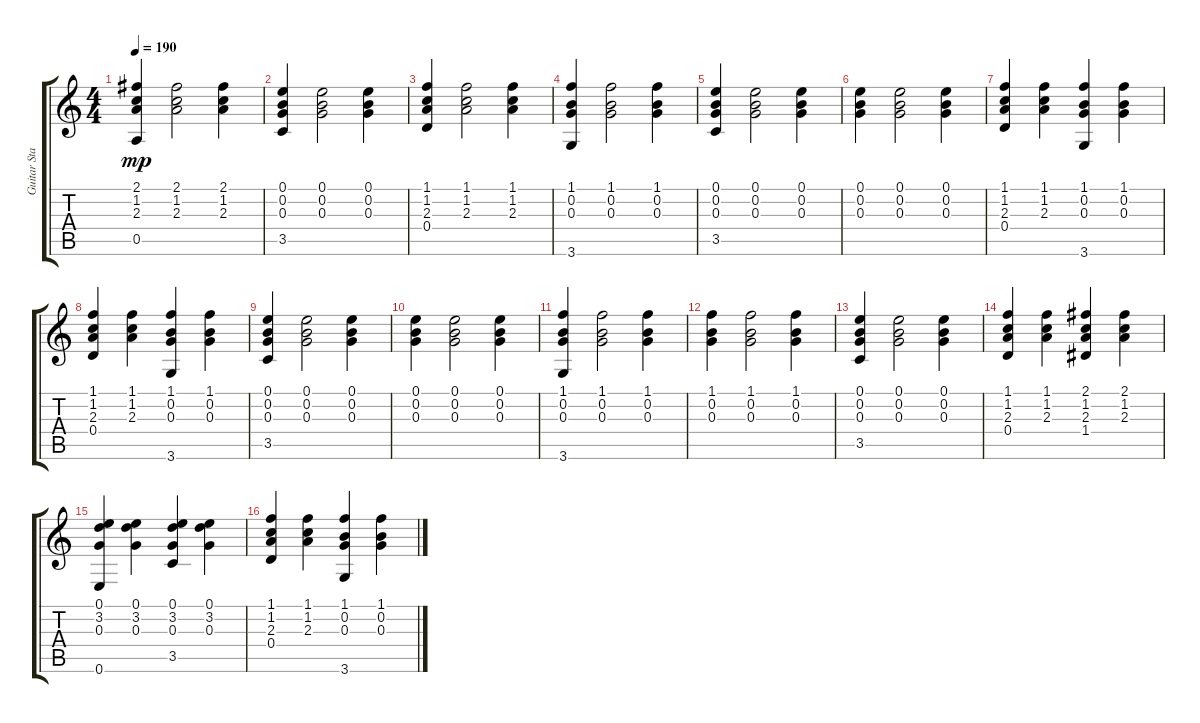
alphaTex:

\track ("Guitar Standard" "Guitar Sta") {instrument acousticguitarnylon}
\staff {score tabs}
\tuning (E4 B3 G3 D3 A2 E2) {hide}
\ts (4 4)
\tempo 190
\clef g2
\ks c
(2.1 1.2 2.3 0.5).4{dy mp} (2.1 1.2 2.3).2 (2.1 1.2 2.3).4 |
(0.1 0.2 0.3 3.5).4 (0.1 0.2 0.3).2 (0.1 0.2 0.3).4 |
(1.1 1.2 2.3 0.4).4 (1.1 1.2 2.3).2 (1.1 1.2 2.3).4 |
(1.1 0.2 0.3 3.6).4 (1.1 0.2 0.3).2 (1.1 0.2 0.3).4 |
(0.1 0.2 0.3 3.5).4 (0.1 0.2 0.3).2 (0.1 0.2 0.3).4 |
(0.1 0.2 0.3).4 (0.1 0.2 0.3).2 (0.1 0.2 0.3).4 |
(1.1 1.2 2.3 0.4).4 (1.1 1.2 2.3).4 (1.1 0.2 0.3 3.6).4 (1.1 0.2 0.3).4 |
(1.1 1.2 2.3 0.4).4 (1.1 1.2 2.3).4 (1.1 0.2 0.3 3.6).4 (1.1 0.2 0.3).4 |
(0.1 0.2 0.3 3.5).4 (0.1 0.2 0.3).2 (0.1 0.2 0.3).4 |
(0.1 0.2 0.3).4 (0.1 0.2 0.3).2 (0.1 0.2 0.3).4 |
(1.1 0.2 0.3 3.6).4 (1.1 0.2 0.3).2 (1.1 0.2 0.3).4 |
(1.1 0.2 0.3).4 (1.1 0.2 0.3).2 (1.1 0.2 0.3).4 |
(0.1 0.2 0.3 3.5).4 (0.1 0.2 0.3).2 (0.1 0.2 0.3).4 |
(1.1 1.2 2.3 0.4).4 (1.1 1.2 2.3).4 (2.1 1.2 2.3 1.4).4 (2.1 1.2 2.3).4 |
(0.1 3.2 0.3 0.6).4 (0.1 3.2 0.3).4 (0.1 3.2 0.3 3.5).4 (0.1 3.2 0.3).4 |
(1.1 1.2 2.3 0.4).4 (1.1 1.2 2.3).4 (1.1 0.2 0.3 3.6).4 (1.1 0.2 0.3).4
